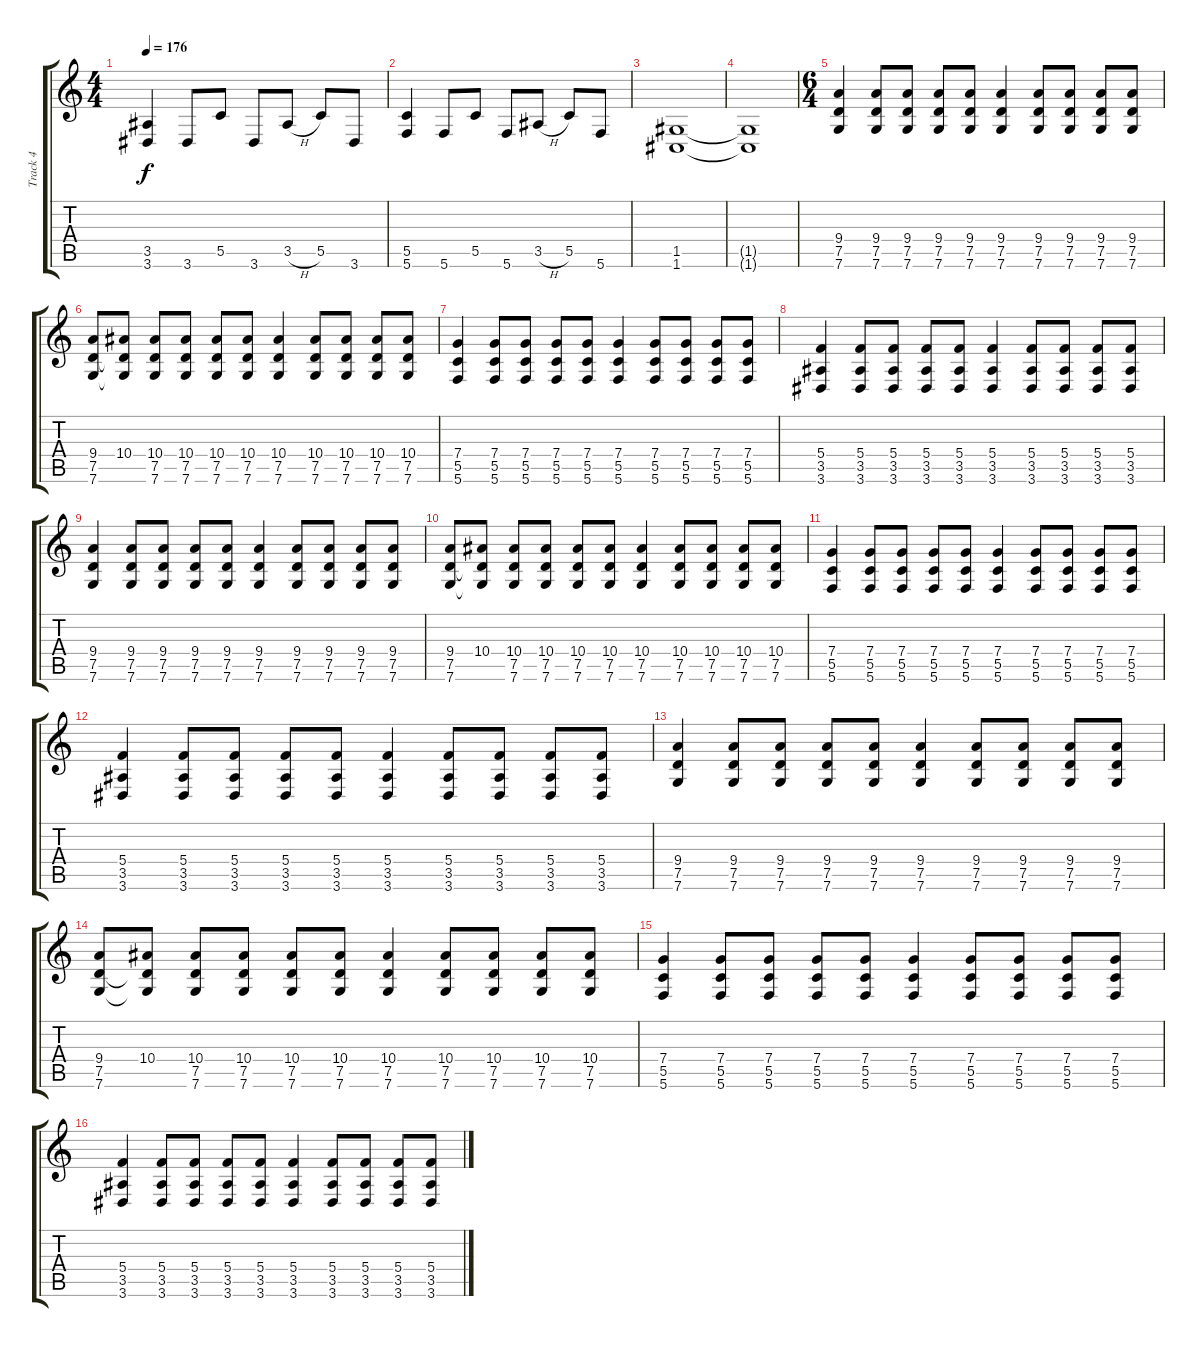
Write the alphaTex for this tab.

\track ("Track 4" "Track 4") {mute instrument distortionguitar}
\staff {score tabs}
\tuning (D4 A3 F3 C3 G2 C2) {hide}
\ts (4 4)
\tempo 176
\clef g2
\ks c
(3.5 3.6).4{dy f} 3.6.8 5.5.8 3.6.8 3.5{h}.8 5.5.8 3.6.8 |
(5.5 5.6).4 5.6.8 5.5.8 5.6.8 3.5{h}.8 5.5.8 5.6.8 |
(1.5 1.6).1{volume 13} |
(1.5{t} 1.6{t}).1 |
\ts (6 4)
(9.4 7.5 7.6).4 (9.4 7.5 7.6).8 (9.4 7.5 7.6).8 (9.4 7.5 7.6).8 (9.4 7.5 7.6).8 (9.4 7.5 7.6).4 (9.4 7.5 7.6).8 (9.4 7.5 7.6).8 (9.4 7.5 7.6).8 (9.4 7.5 7.6).8 |
(9.4 7.5 7.6).8 (10.4 7.5{t} 7.6{t}).8 (10.4 7.5 7.6).8 (10.4 7.5 7.6).8 (10.4 7.5 7.6).8 (10.4 7.5 7.6).8 (10.4 7.5 7.6).4 (10.4 7.5 7.6).8 (10.4 7.5 7.6).8 (10.4 7.5 7.6).8 (10.4 7.5 7.6).8 |
(7.4 5.5 5.6).4 (7.4 5.5 5.6).8 (7.4 5.5 5.6).8 (7.4 5.5 5.6).8 (7.4 5.5 5.6).8 (7.4 5.5 5.6).4 (7.4 5.5 5.6).8 (7.4 5.5 5.6).8 (7.4 5.5 5.6).8 (7.4 5.5 5.6).8 |
(5.4 3.5 3.6).4 (5.4 3.5 3.6).8 (5.4 3.5 3.6).8 (5.4 3.5 3.6).8 (5.4 3.5 3.6).8 (5.4 3.5 3.6).4 (5.4 3.5 3.6).8 (5.4 3.5 3.6).8 (5.4 3.5 3.6).8 (5.4 3.5 3.6).8 |
(9.4 7.5 7.6).4 (9.4 7.5 7.6).8 (9.4 7.5 7.6).8 (9.4 7.5 7.6).8 (9.4 7.5 7.6).8 (9.4 7.5 7.6).4 (9.4 7.5 7.6).8 (9.4 7.5 7.6).8 (9.4 7.5 7.6).8 (9.4 7.5 7.6).8 |
(9.4 7.5 7.6).8 (10.4 7.5{t} 7.6{t}).8 (10.4 7.5 7.6).8 (10.4 7.5 7.6).8 (10.4 7.5 7.6).8 (10.4 7.5 7.6).8 (10.4 7.5 7.6).4 (10.4 7.5 7.6).8 (10.4 7.5 7.6).8 (10.4 7.5 7.6).8 (10.4 7.5 7.6).8 |
(7.4 5.5 5.6).4 (7.4 5.5 5.6).8 (7.4 5.5 5.6).8 (7.4 5.5 5.6).8 (7.4 5.5 5.6).8 (7.4 5.5 5.6).4 (7.4 5.5 5.6).8 (7.4 5.5 5.6).8 (7.4 5.5 5.6).8 (7.4 5.5 5.6).8 |
(5.4 3.5 3.6).4 (5.4 3.5 3.6).8 (5.4 3.5 3.6).8 (5.4 3.5 3.6).8 (5.4 3.5 3.6).8 (5.4 3.5 3.6).4 (5.4 3.5 3.6).8 (5.4 3.5 3.6).8 (5.4 3.5 3.6).8 (5.4 3.5 3.6).8 |
(9.4 7.5 7.6).4 (9.4 7.5 7.6).8 (9.4 7.5 7.6).8 (9.4 7.5 7.6).8 (9.4 7.5 7.6).8 (9.4 7.5 7.6).4 (9.4 7.5 7.6).8 (9.4 7.5 7.6).8 (9.4 7.5 7.6).8 (9.4 7.5 7.6).8 |
(9.4 7.5 7.6).8 (10.4 7.5{t} 7.6{t}).8 (10.4 7.5 7.6).8 (10.4 7.5 7.6).8 (10.4 7.5 7.6).8 (10.4 7.5 7.6).8 (10.4 7.5 7.6).4 (10.4 7.5 7.6).8 (10.4 7.5 7.6).8 (10.4 7.5 7.6).8 (10.4 7.5 7.6).8 |
(7.4 5.5 5.6).4 (7.4 5.5 5.6).8 (7.4 5.5 5.6).8 (7.4 5.5 5.6).8 (7.4 5.5 5.6).8 (7.4 5.5 5.6).4 (7.4 5.5 5.6).8 (7.4 5.5 5.6).8 (7.4 5.5 5.6).8 (7.4 5.5 5.6).8 |
(5.4 3.5 3.6).4 (5.4 3.5 3.6).8 (5.4 3.5 3.6).8 (5.4 3.5 3.6).8 (5.4 3.5 3.6).8 (5.4 3.5 3.6).4 (5.4 3.5 3.6).8 (5.4 3.5 3.6).8 (5.4 3.5 3.6).8 (5.4 3.5 3.6).8
